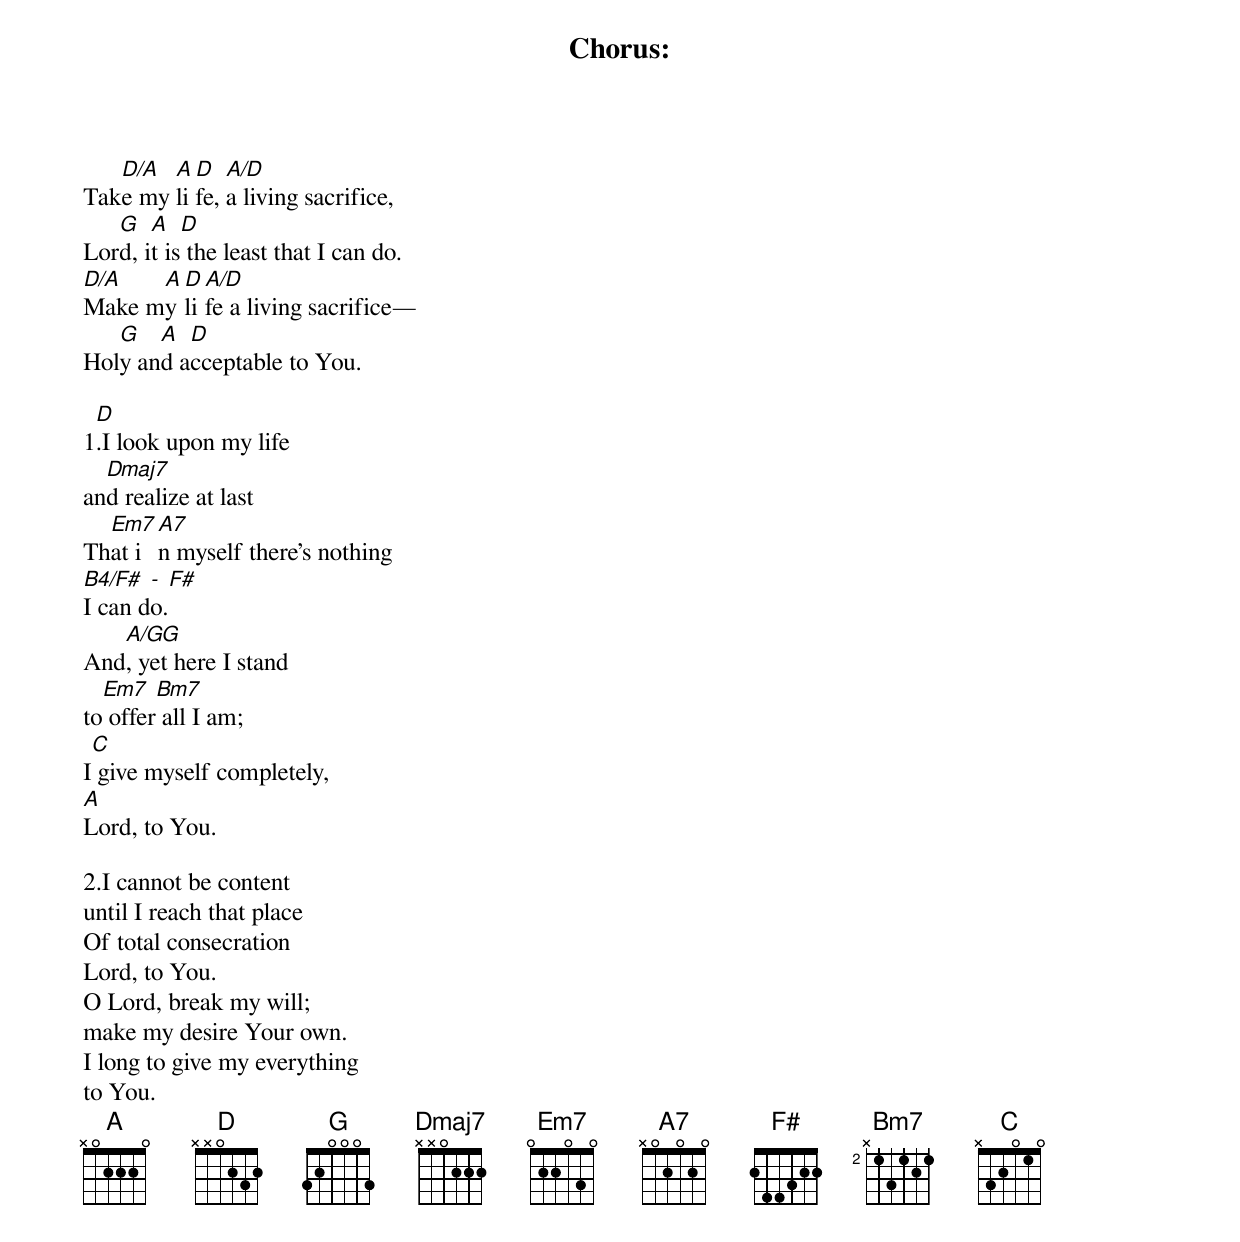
Chorus:
   D/A  A D   A/D
Take my life, a living sacrifice,
   G   A   D
Lord, it is the least that I can do.
D/A   A D A/D
Make my life a living sacrifice—
   G   A  D
Holy and acceptable to You.

 D
1.I look upon my life
  Dmaj7
and realize at last
  Em7 A7
That in myself there’s nothing
B4/F#  -  F#
I can do.
   A/GG
And, yet here I stand
  Em7   Bm7
to offer all I am;
 C
I give myself completely,
A
Lord, to You.

2.I cannot be content
until I reach that place
Of total consecration
Lord, to You.
O Lord, break my will;
make my desire Your own.
I long to give my everything
to You.
